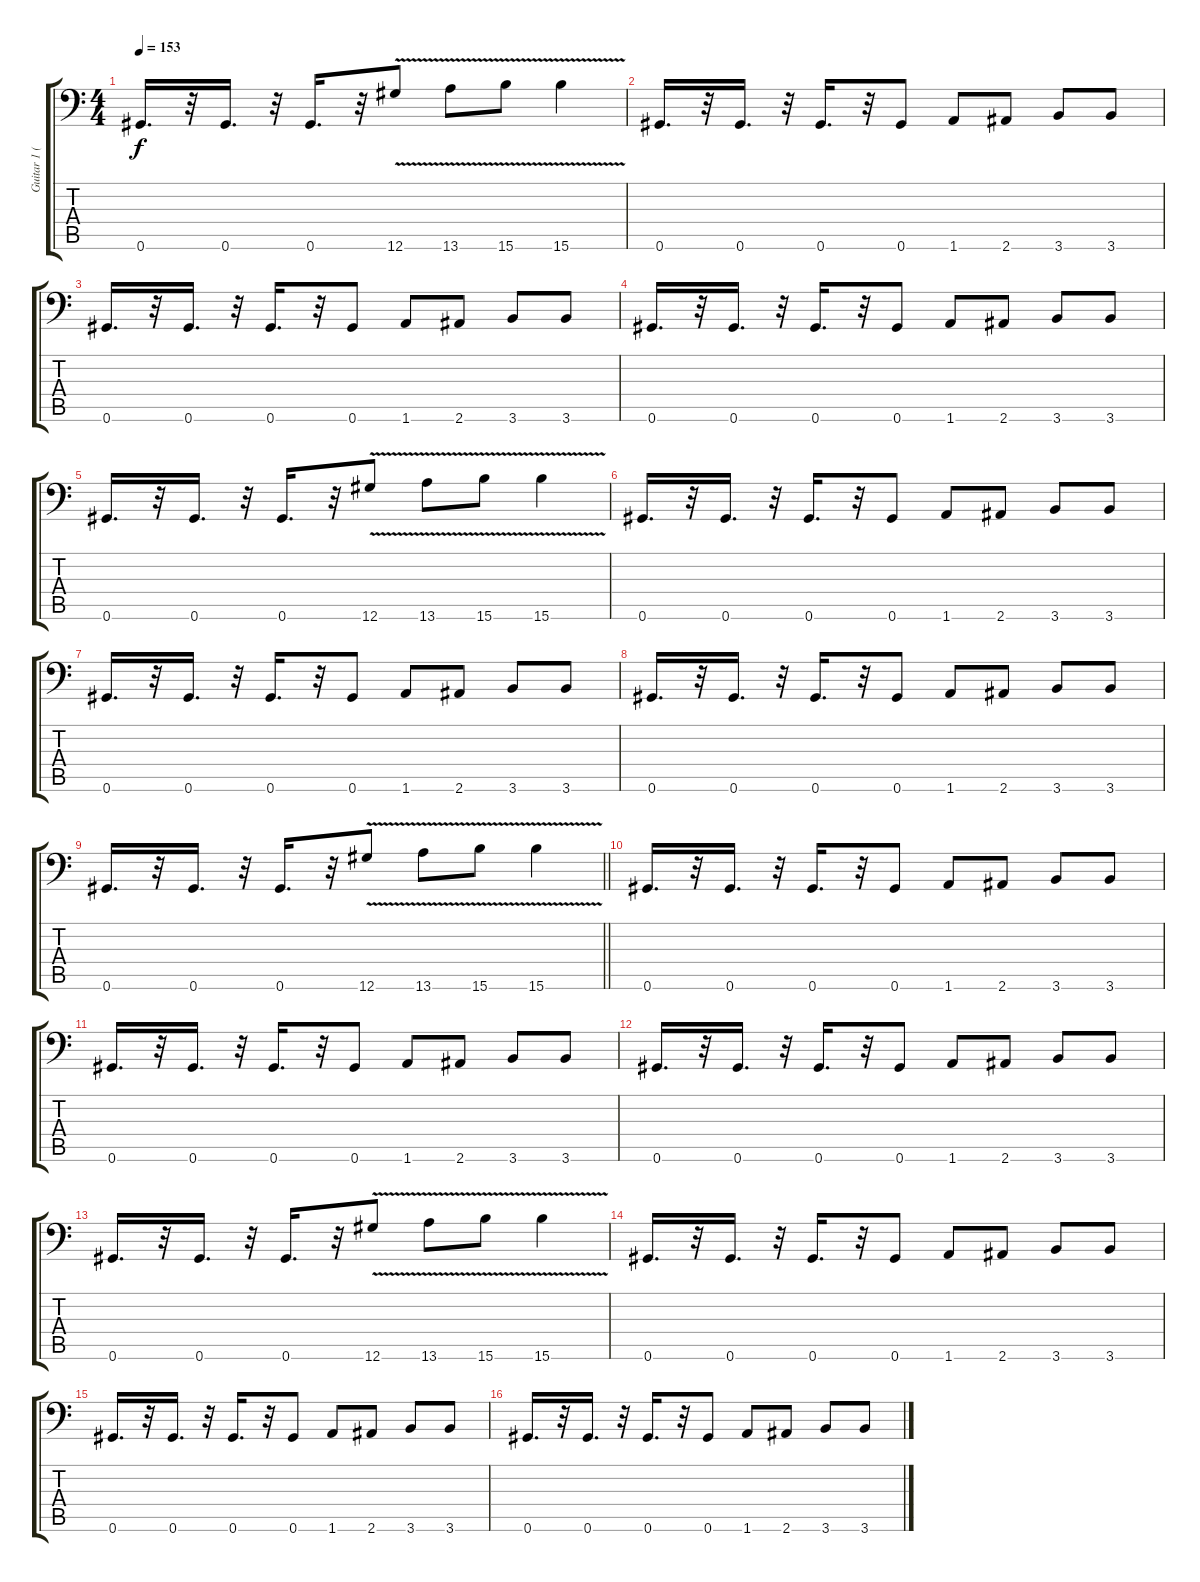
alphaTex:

\track ("Guitar 1 (James)" "Guitar 1 (") {instrument distortionguitar}
\staff {score tabs}
\tuning (Bb3 F3 Db3 Ab2 Eb2 Ab1) {hide}
\ts (4 4)
\tempo 153
\clef f4
\ks c
0.6.16{d dy f} r.32 0.6.16{d} r.32 0.6.16{d} r.32 12.6{v}.8 13.6{v}.8 15.6{v}.8 15.6{v}.4 |
0.6.16{d} r.32 0.6.16{d} r.32 0.6.16{d} r.32 0.6.8 1.6.8 2.6.8 3.6.8 3.6.8 |
0.6.16{d} r.32 0.6.16{d} r.32 0.6.16{d} r.32 0.6.8 1.6.8 2.6.8 3.6.8 3.6.8 |
0.6.16{d} r.32 0.6.16{d} r.32 0.6.16{d} r.32 0.6.8 1.6.8 2.6.8 3.6.8 3.6.8 |
0.6.16{d} r.32 0.6.16{d} r.32 0.6.16{d} r.32 12.6{v}.8 13.6{v}.8 15.6{v}.8 15.6{v}.4 |
0.6.16{d} r.32 0.6.16{d} r.32 0.6.16{d} r.32 0.6.8 1.6.8 2.6.8 3.6.8 3.6.8 |
0.6.16{d} r.32 0.6.16{d} r.32 0.6.16{d} r.32 0.6.8 1.6.8 2.6.8 3.6.8 3.6.8 |
0.6.16{d} r.32 0.6.16{d} r.32 0.6.16{d} r.32 0.6.8 1.6.8 2.6.8 3.6.8 3.6.8 |
\barLineRight lightlight
0.6.16{d} r.32 0.6.16{d} r.32 0.6.16{d} r.32 12.6{v}.8 13.6{v}.8 15.6{v}.8 15.6{v}.4 |
0.6.16{d} r.32 0.6.16{d} r.32 0.6.16{d} r.32 0.6.8 1.6.8 2.6.8 3.6.8 3.6.8 |
0.6.16{d} r.32 0.6.16{d} r.32 0.6.16{d} r.32 0.6.8 1.6.8 2.6.8 3.6.8 3.6.8 |
0.6.16{d} r.32 0.6.16{d} r.32 0.6.16{d} r.32 0.6.8 1.6.8 2.6.8 3.6.8 3.6.8 |
0.6.16{d} r.32 0.6.16{d} r.32 0.6.16{d} r.32 12.6{v}.8 13.6{v}.8 15.6{v}.8 15.6{v}.4 |
0.6.16{d} r.32 0.6.16{d} r.32 0.6.16{d} r.32 0.6.8 1.6.8 2.6.8 3.6.8 3.6.8 |
0.6.16{d} r.32 0.6.16{d} r.32 0.6.16{d} r.32 0.6.8 1.6.8 2.6.8 3.6.8 3.6.8 |
0.6.16{d} r.32 0.6.16{d} r.32 0.6.16{d} r.32 0.6.8 1.6.8 2.6.8 3.6.8 3.6.8
